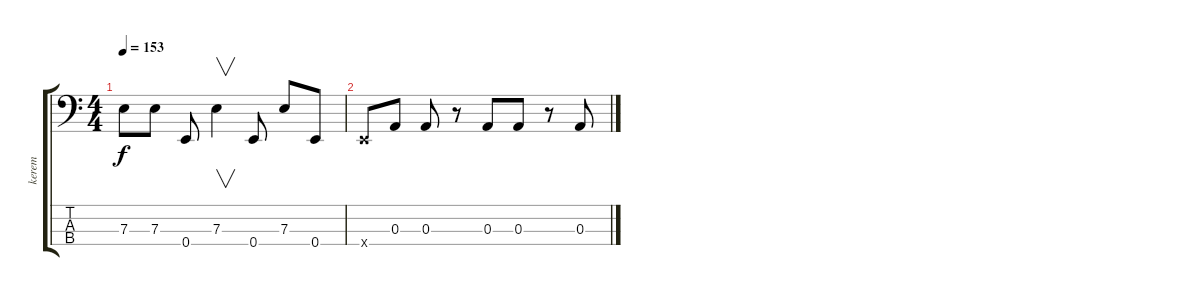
\track ("kerem" "kerem") {instrument electricbassfinger}
\staff {score tabs}
\tuning (G2 D2 A1 E1) {hide}
\ts (4 4)
\tempo 153
\clef f4
\ks c
7.3.8{dy f} 7.3.8 0.4.8 7.3.4{v} 0.4.8 7.3.8 0.4.8 |
0.4{x}.8 0.3.8 0.3.8 r.8 0.3.8 0.3.8 r.8 0.3.8
